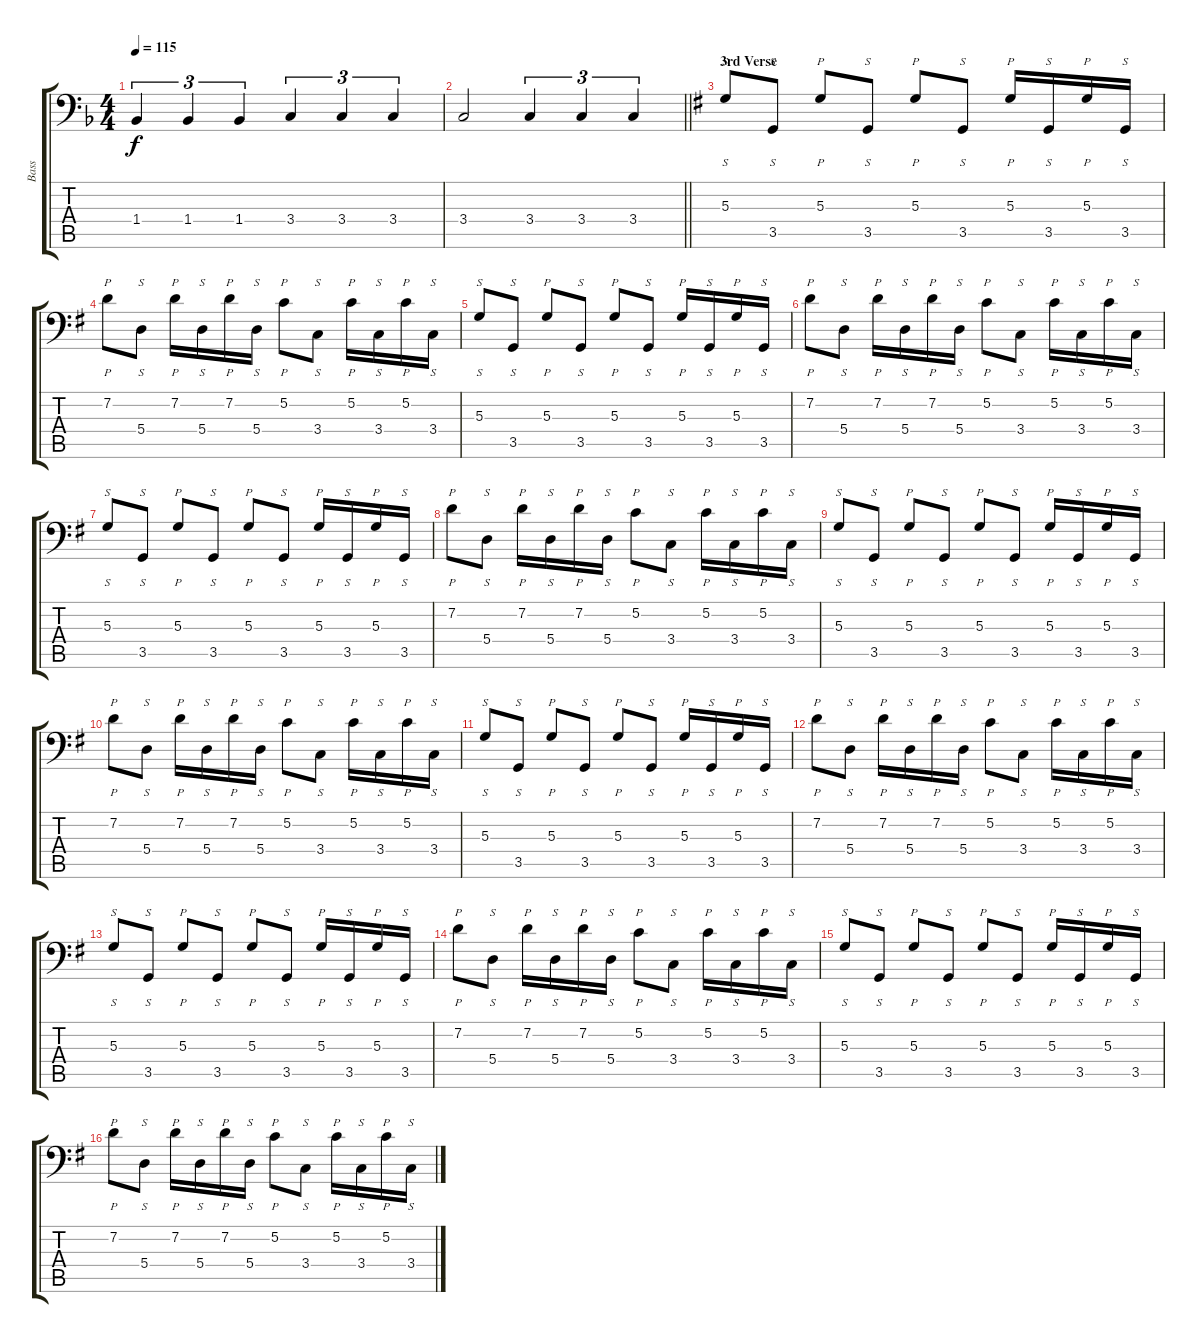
\track ("Bass" "Bass") {instrument electricbassfinger}
\staff {score tabs}
\tuning (C3 G2 D2 A1 E1 B0) {hide}
\ts (4 4)
\tempo 115
\clef f4
\ks f
1.4.4{tu (3 2) dy f} 1.4.4{tu (3 2)} 1.4.4{tu (3 2)} 3.4.4{tu (3 2)} 3.4.4{tu (3 2)} 3.4.4{tu (3 2)} |
\barLineRight lightlight
3.4.2 3.4.4{tu (3 2)} 3.4.4{tu (3 2)} 3.4.4{tu (3 2)} |
\section ("" "3rd Verse")
\ks g
5.3.8{s} 3.5.8{s} 5.3.8{p} 3.5.8{s} 5.3.8{p} 3.5.8{s} 5.3.16{p} 3.5.16{s} 5.3.16{p} 3.5.16{s} |
7.2.8{p} 5.4.8{s} 7.2.16{p} 5.4.16{s} 7.2.16{p} 5.4.16{s} 5.2.8{p} 3.4.8{s} 5.2.16{p} 3.4.16{s} 5.2.16{p} 3.4.16{s} |
5.3.8{s} 3.5.8{s} 5.3.8{p} 3.5.8{s} 5.3.8{p} 3.5.8{s} 5.3.16{p} 3.5.16{s} 5.3.16{p} 3.5.16{s} |
7.2.8{p} 5.4.8{s} 7.2.16{p} 5.4.16{s} 7.2.16{p} 5.4.16{s} 5.2.8{p} 3.4.8{s} 5.2.16{p} 3.4.16{s} 5.2.16{p} 3.4.16{s} |
5.3.8{s} 3.5.8{s} 5.3.8{p} 3.5.8{s} 5.3.8{p} 3.5.8{s} 5.3.16{p} 3.5.16{s} 5.3.16{p} 3.5.16{s} |
7.2.8{p} 5.4.8{s} 7.2.16{p} 5.4.16{s} 7.2.16{p} 5.4.16{s} 5.2.8{p} 3.4.8{s} 5.2.16{p} 3.4.16{s} 5.2.16{p} 3.4.16{s} |
5.3.8{s} 3.5.8{s} 5.3.8{p} 3.5.8{s} 5.3.8{p} 3.5.8{s} 5.3.16{p} 3.5.16{s} 5.3.16{p} 3.5.16{s} |
7.2.8{p} 5.4.8{s} 7.2.16{p} 5.4.16{s} 7.2.16{p} 5.4.16{s} 5.2.8{p} 3.4.8{s} 5.2.16{p} 3.4.16{s} 5.2.16{p} 3.4.16{s} |
5.3.8{s} 3.5.8{s} 5.3.8{p} 3.5.8{s} 5.3.8{p} 3.5.8{s} 5.3.16{p} 3.5.16{s} 5.3.16{p} 3.5.16{s} |
7.2.8{p} 5.4.8{s} 7.2.16{p} 5.4.16{s} 7.2.16{p} 5.4.16{s} 5.2.8{p} 3.4.8{s} 5.2.16{p} 3.4.16{s} 5.2.16{p} 3.4.16{s} |
5.3.8{s} 3.5.8{s} 5.3.8{p} 3.5.8{s} 5.3.8{p} 3.5.8{s} 5.3.16{p} 3.5.16{s} 5.3.16{p} 3.5.16{s} |
7.2.8{p} 5.4.8{s} 7.2.16{p} 5.4.16{s} 7.2.16{p} 5.4.16{s} 5.2.8{p} 3.4.8{s} 5.2.16{p} 3.4.16{s} 5.2.16{p} 3.4.16{s} |
5.3.8{s} 3.5.8{s} 5.3.8{p} 3.5.8{s} 5.3.8{p} 3.5.8{s} 5.3.16{p} 3.5.16{s} 5.3.16{p} 3.5.16{s} |
7.2.8{p} 5.4.8{s} 7.2.16{p} 5.4.16{s} 7.2.16{p} 5.4.16{s} 5.2.8{p} 3.4.8{s} 5.2.16{p} 3.4.16{s} 5.2.16{p} 3.4.16{s}
